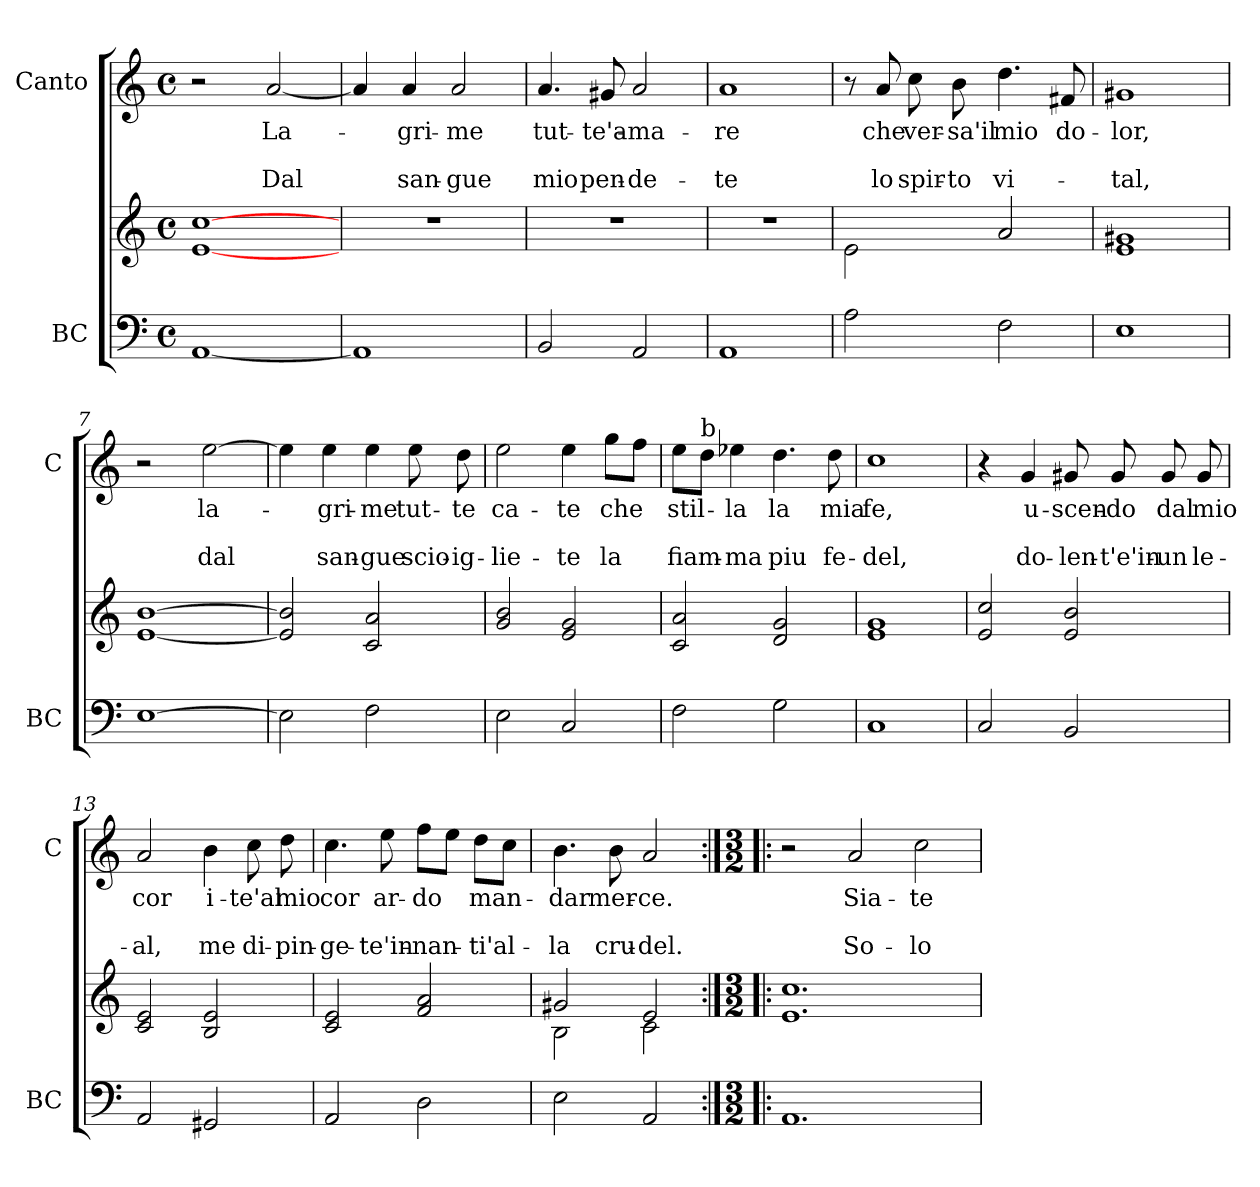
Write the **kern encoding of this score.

**kern	**kern	**kern	**text	**text	**text
*part2	*part2	*part1	*part1	*part1	*part1
*staff3	*staff2	*staff1	*staff1	*staff1	*staff1
*I"BC	*	*I"Canto	*	*	*
*I'BC	*	*I'C	*	*	*
*clefF4	*clefG2	*clefG2	*	*	*
*k[]	*k[]	*k[]	*	*	*
*C:	*C:	*C:	*	*	*
*M4/4	*M4/4	*M4/4	*	*	*
*met(c)	*met(c)	*met(c)	*	*	*
=1	=1	=1	=1	=1	=1
[1AA	[1e [1cc	2r	.	.	.
!	!	!	!LO:LY:b	!	!LO:LY:b
.	.	[2a/	La-	.	Dal
=2	=2	=2	=2	=2	=2
1AA]	1r	4a/]	.	.	.
!	!	!	!LO:LY:b	!	!LO:LY:b
.	.	4a/	-gri-	.	san-
!	!	!	!LO:LY:b	!	!LO:LY:b
.	.	2a/	-me	.	-gue
=3	=3	=3	=3	=3	=3
!	!	!	!LO:LY:b	!	!LO:LY:b
2BB/	1r	4.a/	tut-	.	mio
!	!	!	!LO:LY:b	!	!LO:LY:b
.	.	8g#X/	-te'a-	.	pen-
!	!	!	!LO:LY:b	!	!LO:LY:b
2AA/	.	2a/	-ma-	.	-de-
=4	=4	=4	=4	=4	=4
!	!	!	!LO:LY:b	!	!LO:LY:b
1AA	1r	1a	-re	.	-te
=5	=5	=5	=5	=5	=5
2A\	2e\	8r	.	.	.
!	!	!	!LO:LY:b	!	!LO:LY:b
.	.	8a/	che	.	lo
!	!	!	!LO:LY:b	!	!LO:LY:b
.	.	8cc\	ver-	.	spir-
!	!	!	!LO:LY:b	!	!LO:LY:b
.	.	8b\	-sa'il	.	-to
!	!	!	!LO:LY:b	!	!LO:LY:b
2F\	2a/	4.dd\	mio	.	vi-
!	!	!	!LO:LY:b	!	!
.	.	8f#X/	do-	.	.
!!LO:LB:g=z
=6	=6	=6	=6	=6	=6
!	!	!	!LO:LY:b	!	!LO:LY:b
1E	1e 1g#X	1g#X	-lor,	.	-tal,
=7	=7	=7	=7	=7	=7
[1E	[1e [1b	2r	.	.	.
!	!	!	!LO:LY:b	!	!LO:LY:b
.	.	[2ee\	la-	.	dal
=8	=8	=8	=8	=8	=8
2E\]	2e/] 2b/]	4ee\]	.	.	.
!	!	!	!LO:LY:b	!	!LO:LY:b
.	.	4ee\	-gri-	.	san-
!	!	!	!LO:LY:b	!	!LO:LY:b
2F\	2c/ 2a/	4ee\	-me	.	-gue
!	!	!	!LO:LY:b	!	!LO:LY:b
.	.	8ee\	tut-	.	scio-
!	!	!	!LO:LY:b	!	!LO:LY:b
.	.	8dd\	-te	.	-ig-
=9	=9	=9	=9	=9	=9
!	!	!	!LO:LY:b	!	!LO:LY:b
2E\	2g/ 2b/	2ee\	ca-	.	-lie-
!	!	!	!LO:LY:b	!	!LO:LY:b
2C/	2e/ 2g/	4ee\	-te	.	-te
!	!	!	!LO:LY:b	!	!LO:LY:b
.	.	8gg\L	che	.	la
.	.	8ff\J	.	.	.
=10	=10	=10	=10	=10	=10
!	!	!	!LO:LY:b	!	!LO:LY:b
2F\	2c/ 2a/	8ee\L	stil-	.	fiam-
!	!	!LO:TX:a:t=b	!	!	!
.	.	8dd\J	.	.	.
!	!	!	!LO:LY:b	!	!LO:LY:b
.	.	4ee-X\	-la	.	-ma
!	!	!	!LO:LY:b	!	!LO:LY:b
2G\	2d/ 2g/	4.dd\	la	.	piu
!	!	!	!LO:LY:b	!	!LO:LY:b
.	.	8dd\	mia	.	fe-
!!LO:LB:g=z
=11	=11	=11	=11	=11	=11
!	!	!	!LO:LY:b	!	!LO:LY:b
1C	1e 1g	1cc	fe,	.	-del,
=12	=12	=12	=12	=12	=12
2C/	2e/ 2cc/	4r	.	.	.
!	!	!	!LO:LY:b	!	!LO:LY:b
.	.	4g/	u-	.	do-
!	!	!	!LO:LY:b	!	!LO:LY:b
2BB/	2e/ 2b/	8g#X/	-scen-	.	-len-
!	!	!	!LO:LY:b	!	!LO:LY:b
.	.	8g#/	-do	.	-t'e'in-
!	!	!	!LO:LY:b	!	!LO:LY:b
.	.	8g#/	dal	.	-un
!	!	!	!LO:LY:b	!	!LO:LY:b
.	.	8g#/	mio	.	le-
=13	=13	=13	=13	=13	=13
!	!	!	!LO:LY:b	!	!LO:LY:b
2AA/	2c/ 2e/	2a/	cor	.	-al,
!	!	!	!LO:LY:b	!	!LO:LY:b
2GG#X/	2B/ 2e/	4b\	i-	.	me
!	!	!	!LO:LY:b	!	!LO:LY:b
.	.	8cc\	-te'al	.	di-
!	!	!	!LO:LY:b	!	!LO:LY:b
.	.	8dd\	mio	.	-pin-
=14	=14	=14	=14	=14	=14
!	!	!	!LO:LY:b	!	!LO:LY:b
2AA/	2c/ 2e/	4.cc\	cor	.	-ge-
!	!	!	!LO:LY:b	!	!LO:LY:b
.	.	8ee\	ar-	.	-te'in-
!	!	!	!LO:LY:b	!	!LO:LY:b
2D\	2f/ 2a/	8ff\L	-do	.	-nan-
.	.	8ee\J	.	.	.
!	!	!	!LO:LY:b	!	!LO:LY:b
.	.	8dd\L	man-	.	-ti'al-
.	.	8cc\J	.	.	.
=15	=15	=15	=15	=15	=15
*	*^	*	*	*	*
!	!	!	!	!LO:LY:b	!	!LO:LY:b
2E\	2g#X/	2B\	4.b\	-dar	.	-la
!	!	!	!	!LO:LY:b	!	!LO:LY:b
.	.	.	8b\	mer-	.	cru-
!	!	!	!	!LO:LY:b	!	!LO:LY:b
2AA/	2e/	2c\	2a/	-ce.	.	-del.
*	*v	*v	*	*	*	*
!!LO:PB:g=z
=16:|!|:	=16:|!|:	=16:|!|:	=16:|!|:	=16:|!|:	=16:|!|:
*M3/2	*M3/2	*M3/2	*	*	*
1.AA	1.e 1.cc	2r	.	.	.
!	!	!	!LO:LY:b	!	!LO:LY:b
.	.	2a/	Sia-	.	So-
!	!	!	!LO:LY:b	!	!LO:LY:b
.	.	2cc\	-te	.	-lo
=	=	=	=	=	=
*-	*-	*-	*-	*-	*-
